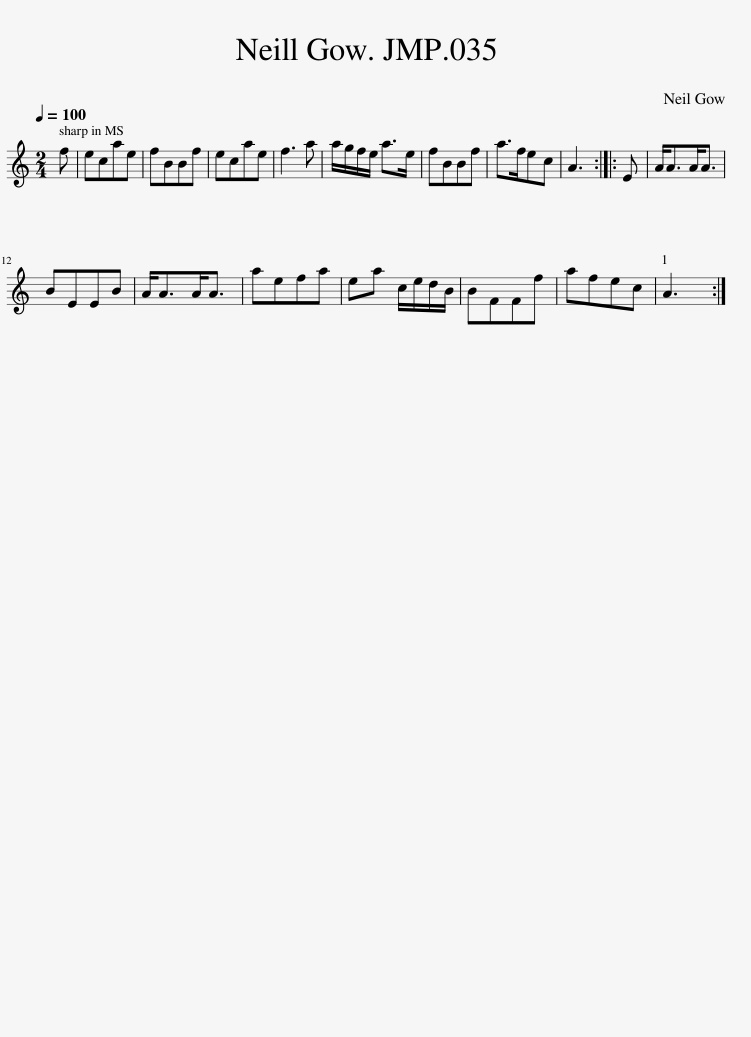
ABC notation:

X:1
L:1/8
Q:1/4=100
M:2/4
I:linebreak $
K:C
V:1 treble
V:1
 f | ecae | fBBf | ecae | f3 a | %5
 a/g/f/e/ a>e | fBBf | a>fec | A3 :: E | %10
 A<AA<A |$ BEEB | A<AA<A | aefa | ea c/e/d/B/ | %15
 BFFf | afec | A3 :| %18
